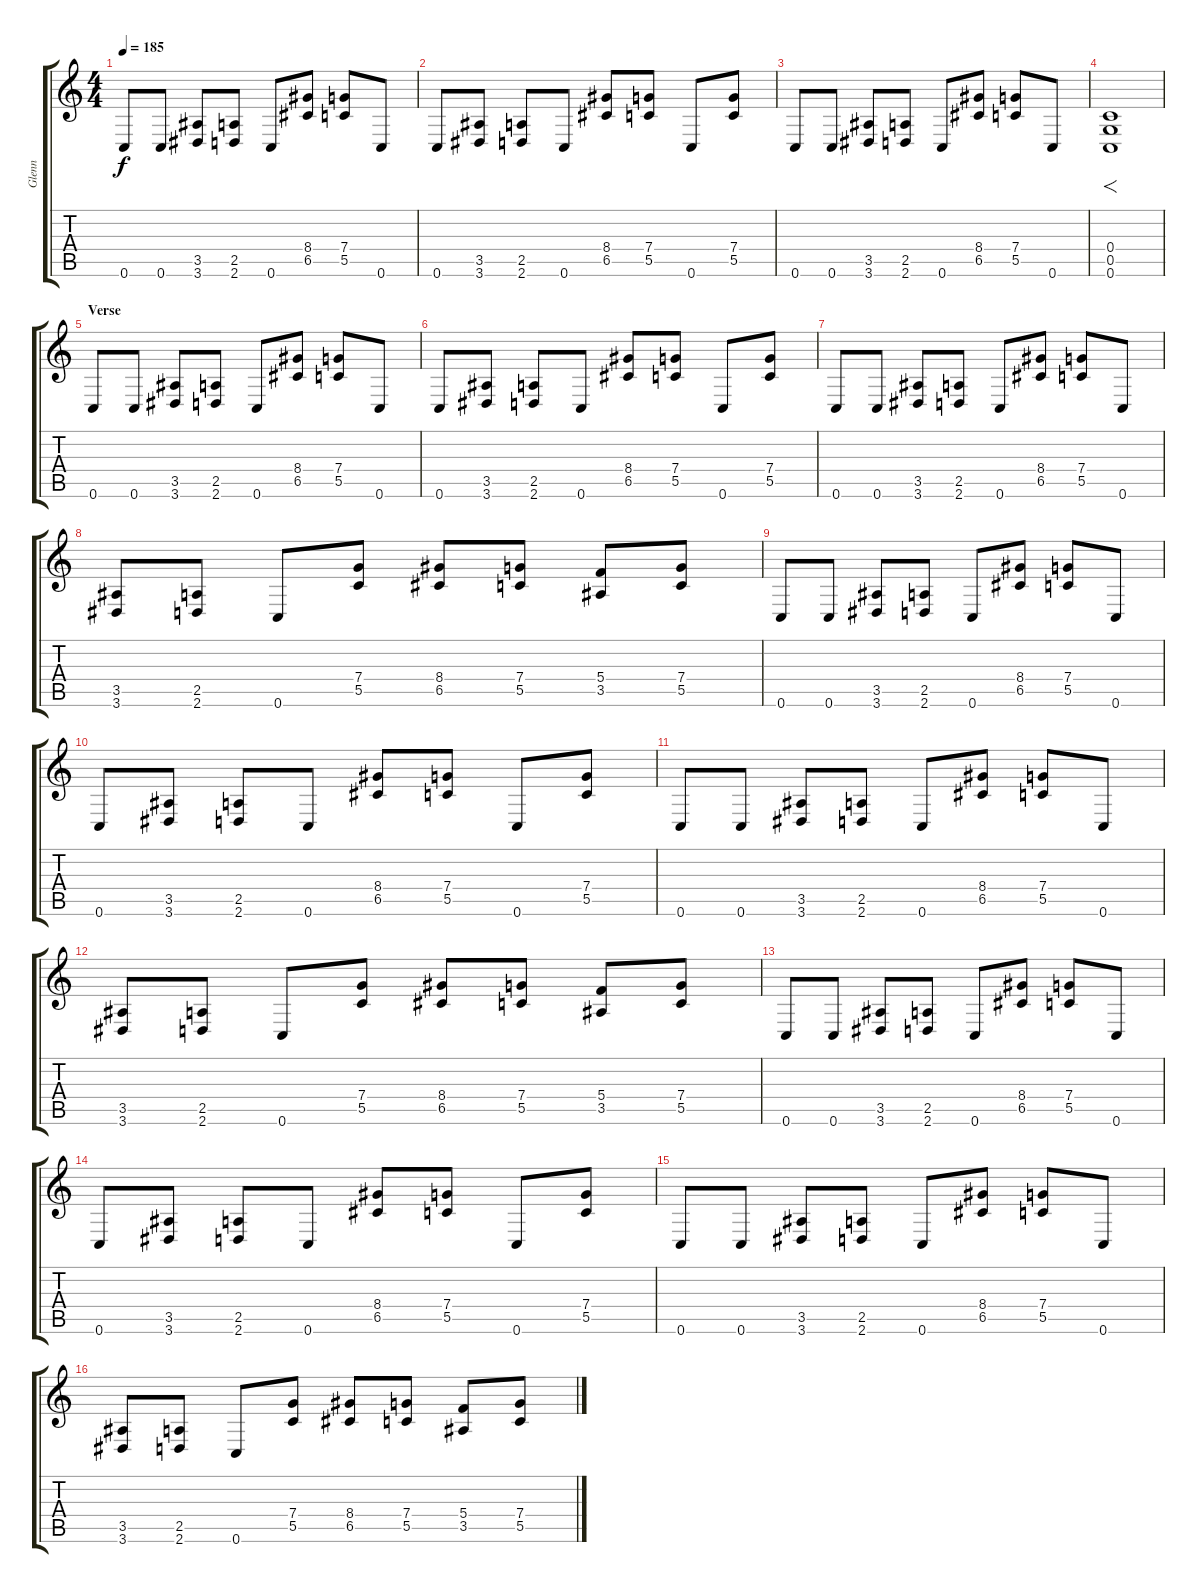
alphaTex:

\track ("Glenn" "Glenn") {instrument overdrivenguitar}
\staff {score tabs}
\tuning (D4 A3 F3 C3 G2 C2) {hide}
\ts (4 4)
\tempo 185
\clef g2
\ks c
0.6.8{dy f} 0.6.8 (3.5 3.6).8 (2.5 2.6).8 0.6.8 (8.4 6.5).8 (7.4 5.5).8 0.6.8 |
0.6.8 (3.5 3.6).8 (2.5 2.6).8 0.6.8 (8.4 6.5).8 (7.4 5.5).8 0.6.8 (7.4 5.5).8 |
0.6.8 0.6.8 (3.5 3.6).8 (2.5 2.6).8 0.6.8 (8.4 6.5).8 (7.4 5.5).8 0.6.8 |
(0.4 0.5 0.6).1{f} |
\section ("" "Verse")
0.6.8 0.6.8 (3.5 3.6).8 (2.5 2.6).8 0.6.8 (8.4 6.5).8 (7.4 5.5).8 0.6.8 |
0.6.8 (3.5 3.6).8 (2.5 2.6).8 0.6.8 (8.4 6.5).8 (7.4 5.5).8 0.6.8 (7.4 5.5).8 |
0.6.8 0.6.8 (3.5 3.6).8 (2.5 2.6).8 0.6.8 (8.4 6.5).8 (7.4 5.5).8 0.6.8 |
(3.5 3.6).8 (2.5 2.6).8 0.6.8 (7.4 5.5).8 (8.4 6.5).8 (7.4 5.5).8 (5.4 3.5).8 (7.4 5.5).8 |
0.6.8 0.6.8 (3.5 3.6).8 (2.5 2.6).8 0.6.8 (8.4 6.5).8 (7.4 5.5).8 0.6.8 |
0.6.8 (3.5 3.6).8 (2.5 2.6).8 0.6.8 (8.4 6.5).8 (7.4 5.5).8 0.6.8 (7.4 5.5).8 |
0.6.8 0.6.8 (3.5 3.6).8 (2.5 2.6).8 0.6.8 (8.4 6.5).8 (7.4 5.5).8 0.6.8 |
(3.5 3.6).8 (2.5 2.6).8 0.6.8 (7.4 5.5).8 (8.4 6.5).8 (7.4 5.5).8 (5.4 3.5).8 (7.4 5.5).8 |
0.6.8 0.6.8 (3.5 3.6).8 (2.5 2.6).8 0.6.8 (8.4 6.5).8 (7.4 5.5).8 0.6.8 |
0.6.8 (3.5 3.6).8 (2.5 2.6).8 0.6.8 (8.4 6.5).8 (7.4 5.5).8 0.6.8 (7.4 5.5).8 |
0.6.8 0.6.8 (3.5 3.6).8 (2.5 2.6).8 0.6.8 (8.4 6.5).8 (7.4 5.5).8 0.6.8 |
(3.5 3.6).8 (2.5 2.6).8 0.6.8 (7.4 5.5).8 (8.4 6.5).8 (7.4 5.5).8 (5.4 3.5).8 (7.4 5.5).8
